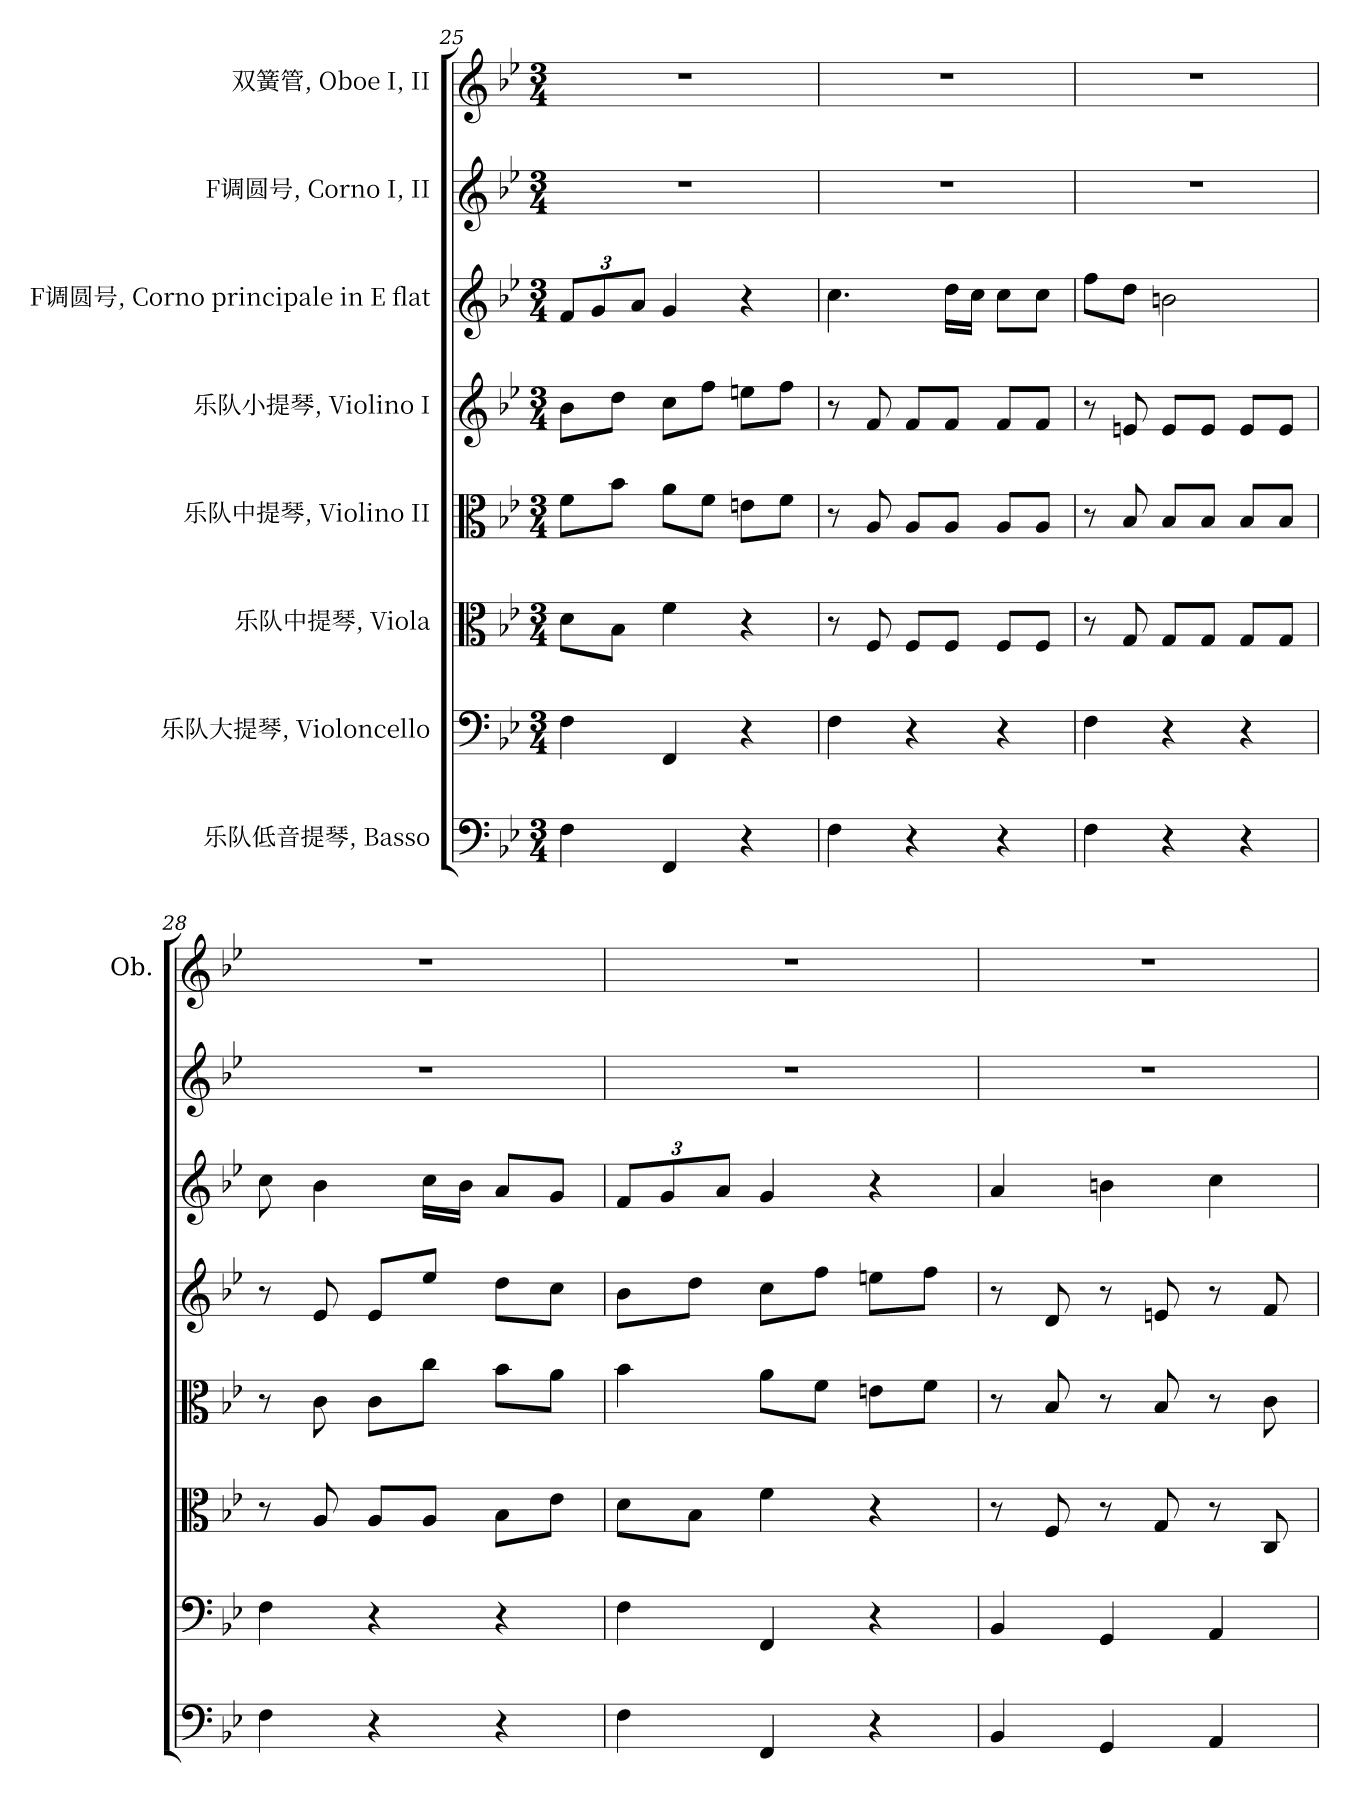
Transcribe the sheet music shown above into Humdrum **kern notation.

**kern	**kern	**kern	**kern	**kern	**kern	**kern	**kern
*part8	*part7	*part6	*part5	*part4	*part3	*part2	*part1
*staff8	*staff7	*staff6	*staff5	*staff4	*staff3	*staff2	*staff1
*I"乐队低音提琴, Basso	*I"乐队大提琴, Violoncello	*I"乐队中提琴, Viola	*I"乐队中提琴, Violino II	*I"乐队小提琴, Violino I	*I"F调圆号, Corno principale in E flat	*I"F调圆号, Corno I, II	*I"双簧管, Oboe I, II
*	*	*	*	*	*	*	*I'Ob.
*clefF4	*clefF4	*clefC3	*clefC3	*clefG2	*clefG2	*clefG2	*clefG2
*ITrd7c12	*	*	*	*	*ITrd4c7	*ITrd4c7	*
*k[b-e-]	*k[b-e-]	*k[b-e-]	*k[b-e-]	*k[b-e-]	*k[b-e-a-]	*k[b-e-a-]	*k[b-e-]
*M3/4	*M3/4	*M3/4	*M3/4	*M3/4	*M3/4	*M3/4	*M3/4
*	*	*	*	*	*Xbrackettup	*	*
=25	=25	=25	=25	=25	=25	=25	=25
4FF\	4F\	8d\L	8f\L	8b-\L	12B-/L	2.r	2.r
.	.	.	.	.	12c/	.	.
.	.	8B-\J	8b-\J	8dd\J	.	.	.
.	.	.	.	.	12d/J	.	.
4FFF/	4FF/	4f\	8a\L	8cc\L	4c/	.	.
.	.	.	8f\J	8ff\J	.	.	.
4r	4r	4r	8en\L	8een\L	4r	.	.
.	.	.	8f\J	8ff\J	.	.	.
=26	=26	=26	=26	=26	=26	=26	=26
4FF\	4F\	8r	8r	8r	4.f\	2.r	2.r
.	.	8F/	8A/	8f/	.	.	.
4r	4r	8F/L	8A/L	8f/L	.	.	.
.	.	8F/J	8A/J	8f/J	16g\LL	.	.
.	.	.	.	.	16f\JJ	.	.
4r	4r	8F/L	8A/L	8f/L	8f\L	.	.
.	.	8F/J	8A/J	8f/J	8f\J	.	.
!!LO:PB:g=z
=27	=27	=27	=27	=27	=27	=27	=27
4FF\	4F\	8r	8r	8r	8b-\L	2.r	2.r
.	.	8G/	8B-/	8en/	8g\J	.	.
4r	4r	8G/L	8B-/L	8e/L	2en\	.	.
.	.	8G/J	8B-/J	8e/J	.	.	.
4r	4r	8G/L	8B-/L	8e/L	.	.	.
.	.	8G/J	8B-/J	8e/J	.	.	.
=28	=28	=28	=28	=28	=28	=28	=28
4FF\	4F\	8r	8r	8r	8f\	2.r	2.r
.	.	8A/	8c\	8e-/	4e-\	.	.
4r	4r	8A/L	8c\L	8e-/L	.	.	.
.	.	8A/J	8cc\J	8ee-/J	16f\LL	.	.
.	.	.	.	.	16e-\JJ	.	.
4r	4r	8B-\L	8b-\L	8dd\L	8d/L	.	.
.	.	8e-\J	8a\J	8cc\J	8c/J	.	.
=29	=29	=29	=29	=29	=29	=29	=29
4FF\	4F\	8d\L	4b-\	8b-\L	12B-/L	2.r	2.r
.	.	.	.	.	12c/	.	.
.	.	8B-\J	.	8dd\J	.	.	.
.	.	.	.	.	12d/J	.	.
4FFF/	4FF/	4f\	8a\L	8cc\L	4c/	.	.
.	.	.	8f\J	8ff\J	.	.	.
4r	4r	4r	8en\L	8een\L	4r	.	.
.	.	.	8f\J	8ff\J	.	.	.
=30	=30	=30	=30	=30	=30	=30	=30
4BBB-/	4BB-/	8r	8r	8r	4d/	2.r	2.r
.	.	8F/	8B-/	8d/	.	.	.
4GGG/	4GG/	8r	8r	8r	4en\	.	.
.	.	8G/	8B-/	8en/	.	.	.
4AAA/	4AA/	8r	8r	8r	4f\	.	.
.	.	8C/	8c\	8f/	.	.	.
=	=	=	=	=	=	=	=
*-	*-	*-	*-	*-	*-	*-	*-
